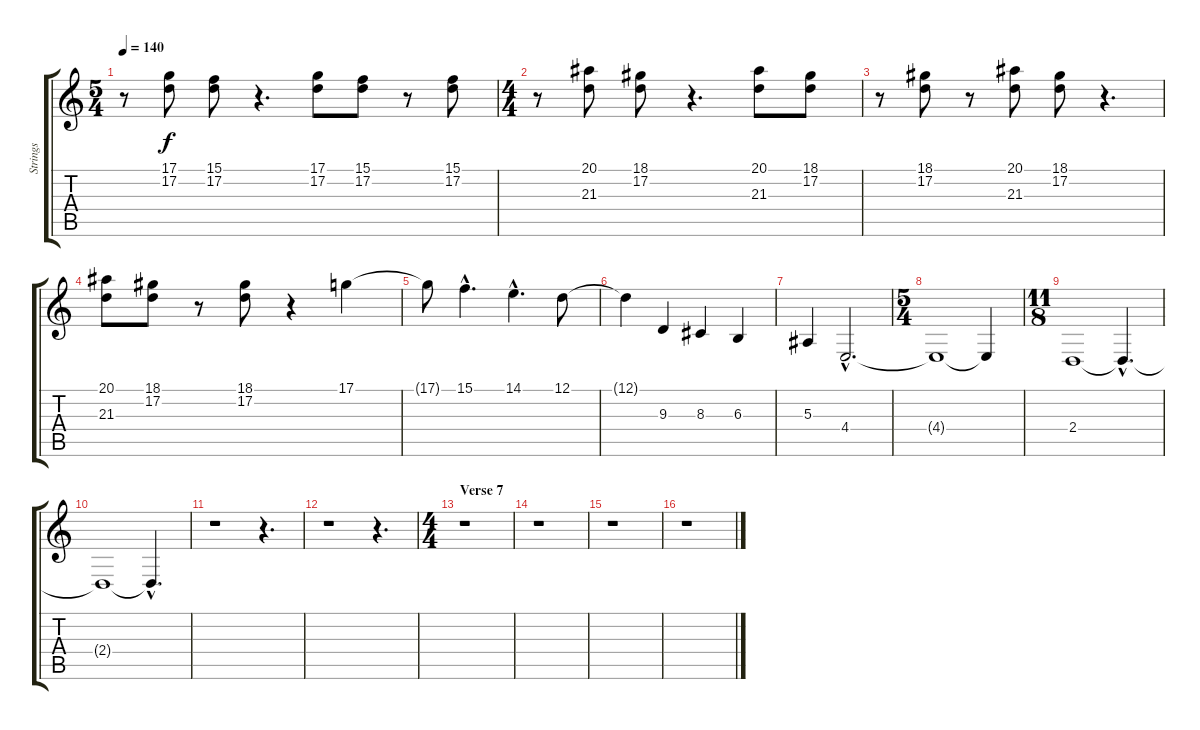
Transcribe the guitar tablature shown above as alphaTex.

\track ("Strings" "Strings") {instrument stringensemble1}
\staff {score tabs}
\tuning (D4 A3 F3 C3 G2 D2) {hide}
\ts (5 4)
\tempo 140
\clef g2
\ks c
r.8{dy f} (17.1 17.2).8 (15.1 17.2).8 r.4{d} (17.1 17.2).8 (15.1 17.2).8 r.8 (15.1 17.2).8 |
\ts (4 4)
r.8 (20.1 21.3).8 (18.1 17.2).8 r.4{d} (20.1 21.3).8 (18.1 17.2).8 |
r.8 (18.1 17.2).8 r.8 (20.1 21.3).8 (18.1 17.2).8 r.4{d} |
(20.1 21.3).8 (18.1 17.2).8 r.8 (18.1 17.2).8 r.4 17.1.4 |
17.1{t}.8 15.1{hac}.4{d} 14.1{hac}.4{d} 12.1.8 |
12.1{t}.4 9.3.4 8.3.4 6.3.4 |
5.3.4 4.4{hac}.2{d} |
\ts (5 4)
4.4{t}.1 4.4{t}.4 |
\ts (11 8)
2.4.1 2.4{hac t}.4{d} |
2.4{t}.1 2.4{hac t}.4{d} |
r.1 r.4{d} |
r.1 r.4{d} |
\ts (4 4)
\section ("" "Verse 7")
r.1 |
r.1 |
r.1 |
r.1
